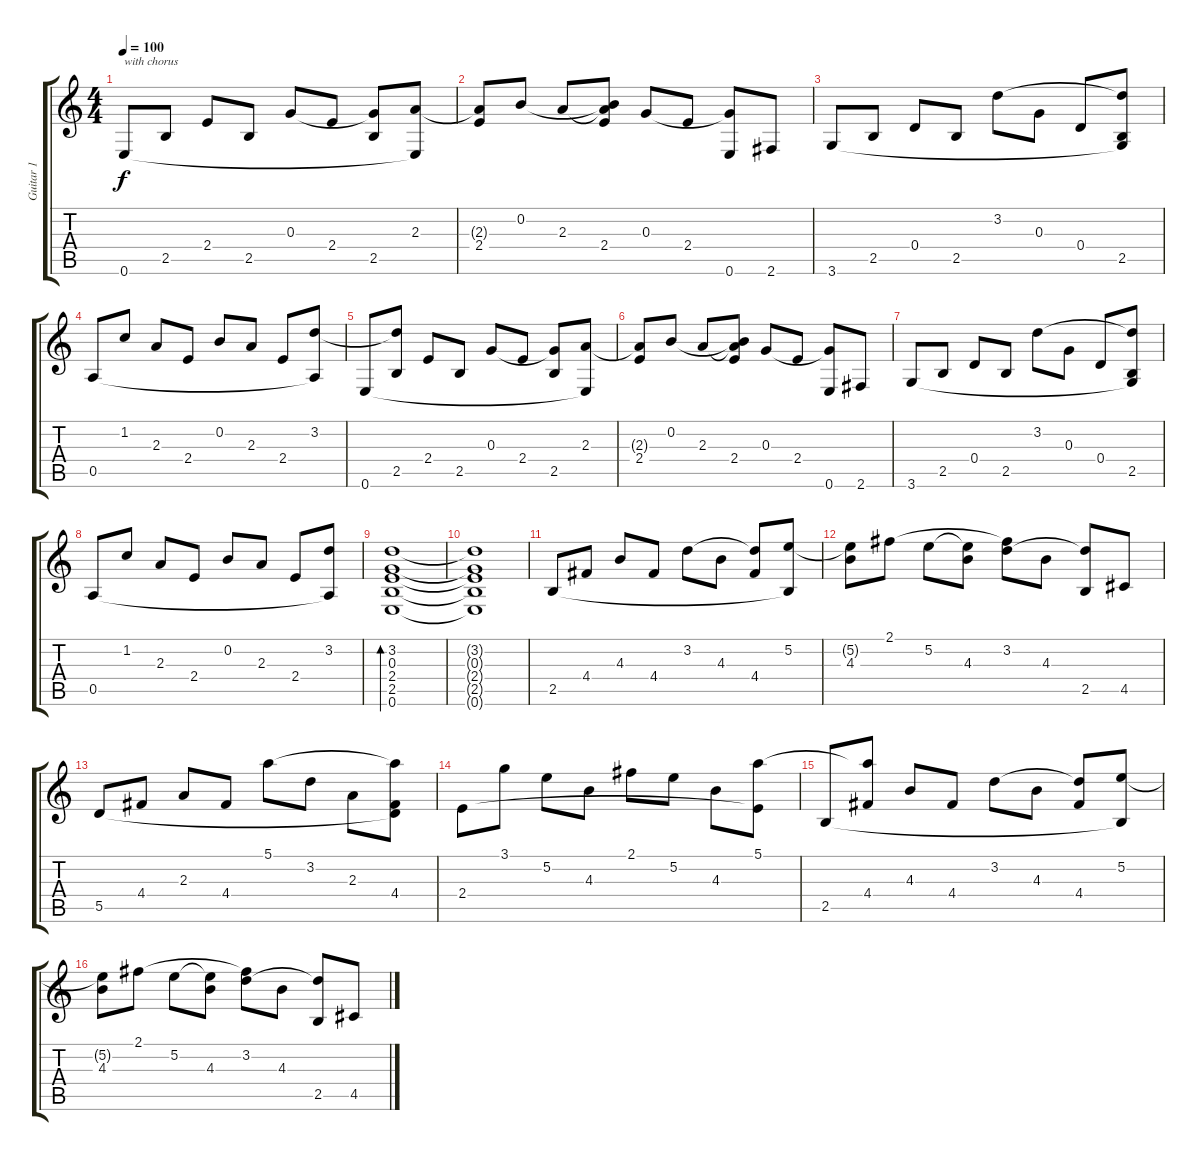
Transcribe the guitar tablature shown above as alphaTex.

\track ("Guitar 1" "Guitar 1") {instrument electricguitarjazz}
\staff {score tabs}
\tuning (E4 B3 G3 D3 A2 E2) {hide}
\ts (4 4)
\tempo 100
\clef g2
\ks c
0.6.8{txt "with chorus" dy f instrument electricguitarjazz} 2.5.8 2.4.8 2.5.8 0.3.8 2.4.8 (0.3{t} 2.5).8 (2.3 0.6{t}).8 |
(2.3{t} 2.4).8 0.2.8 2.3.8 (0.2{t} 2.3{t} 2.4).8 0.3.8 2.4.8 (0.3{t} 0.6).8 2.6.8 |
3.6.8 2.5.8 0.4.8 2.5.8 3.2.8 0.3.8 0.4.8 (3.2{t} 2.5 3.6{t}).8 |
0.5.8 1.2.8 2.3.8 2.4.8 0.2.8 2.3.8 2.4.8 (3.2 0.5{t}).8 |
0.6.8 (3.2{t} 2.5).8 2.4.8 2.5.8 0.3.8 2.4.8 (0.3{t} 2.5).8 (2.3 0.6{t}).8 |
(2.3{t} 2.4).8 0.2.8 2.3.8 (0.2{t} 2.3{t} 2.4).8 0.3.8 2.4.8 (0.3{t} 0.6).8 2.6.8 |
3.6.8 2.5.8 0.4.8 2.5.8 3.2.8 0.3.8 0.4.8 (3.2{t} 2.5 3.6{t}).8 |
0.5.8 1.2.8 2.3.8 2.4.8 0.2.8 2.3.8 2.4.8 (3.2 0.5{t}).8 |
(3.2 0.3 2.4 2.5 0.6).1{bd 240} |
(3.2{t} 0.3{t} 2.4{t} 2.5{t} 0.6{t}).1 |
2.5.8 4.4.8 4.3.8 4.4.8 3.2.8 4.3.8 (3.2{t} 4.4).8 (5.2 2.5{t}).8 |
(5.2{t} 4.3).8 2.1.8 5.2.8 (5.2{t} 4.3).8 (2.1{t} 3.2).8 4.3.8 (3.2{t} 2.5).8 4.5.8 |
5.5.8 4.4.8 2.3.8 4.4.8 5.1.8 3.2.8 2.3.8 (5.1{t} 4.4 5.5{t}).8 |
2.4.8 3.1.8 5.2.8 4.3.8 2.1.8 5.2.8 4.3.8 (5.1 2.4{t}).8 |
2.5.8 (5.1{t} 4.4).8 4.3.8 4.4.8 3.2.8 4.3.8 (3.2{t} 4.4).8 (5.2 2.5{t}).8 |
(5.2{t} 4.3).8 2.1.8 5.2.8 (5.2{t} 4.3).8 (2.1{t} 3.2).8 4.3.8 (3.2{t} 2.5).8 4.5.8
